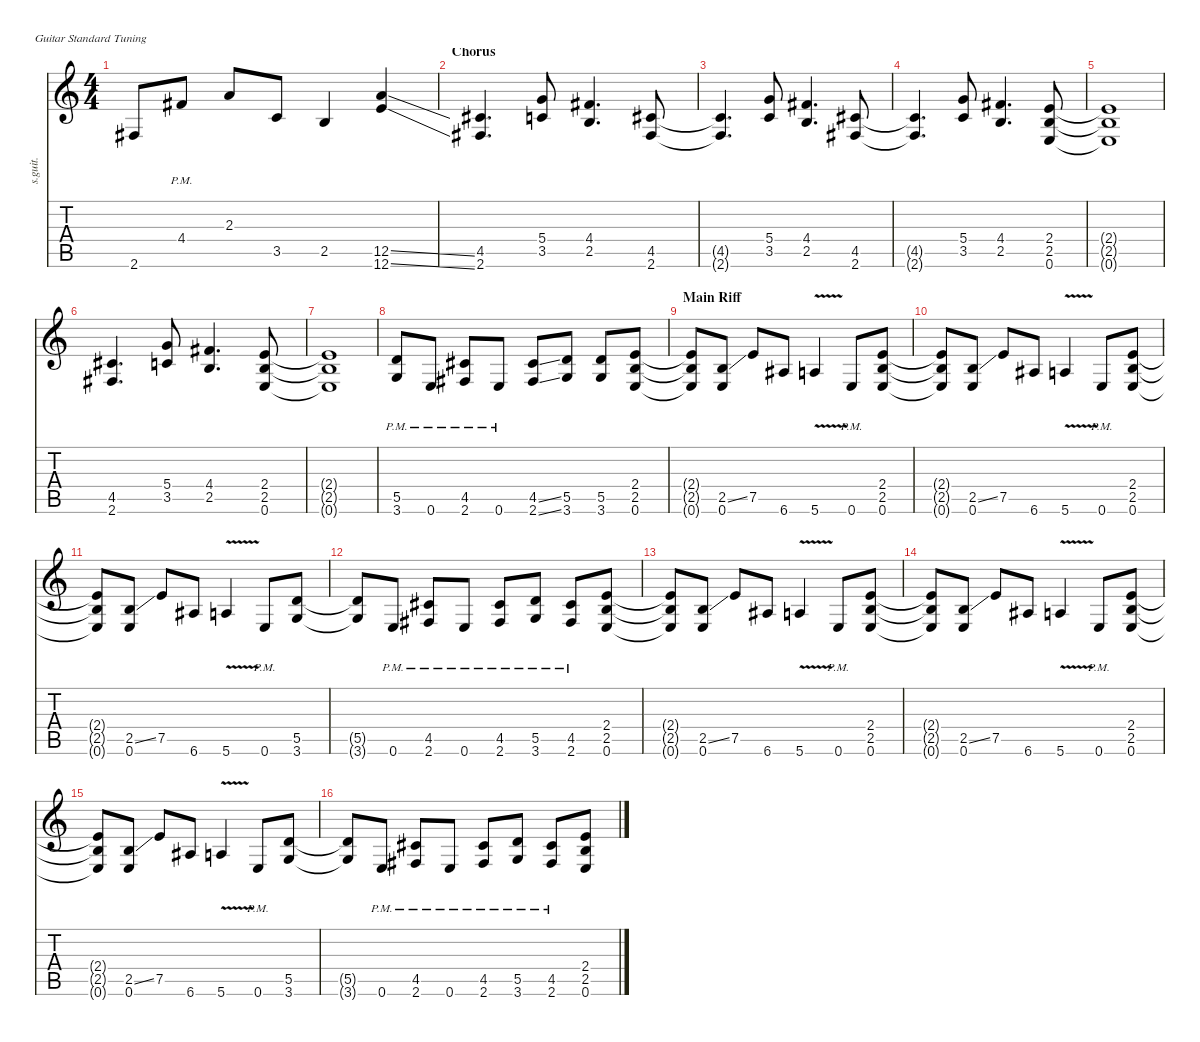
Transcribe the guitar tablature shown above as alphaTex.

\defaultSystemsLayout 4
\hideDynamics
\bracketExtendMode nobrackets
\track ("James Hetfield (Rhythm)" "s.guit.") {instrument distortionguitar}
\staff {score tabs}
\tuning (E4 B3 G3 D3 A2 E2)
\ts (4 4)
\tempo (124 hide)
\clef g2
\ks c
2.6{t acc #}.8{lyrics (0 "") lyrics (1 "") lyrics (2 "") lyrics (3 "") lyrics (4 "") dy f} 4.4{pm acc #}.8{lyrics (0 "") lyrics (1 "") lyrics (2 "") lyrics (3 "") lyrics (4 "")} 2.3.8{lyrics (0 "") lyrics (1 "") lyrics (2 "") lyrics (3 "") lyrics (4 "")} 3.5.8{lyrics (0 "") lyrics (1 "") lyrics (2 "") lyrics (3 "") lyrics (4 "")} 2.5.4{lyrics (0 "") lyrics (1 "") lyrics (2 "") lyrics (3 "") lyrics (4 "")} (12.5{ss} 12.6{ss}).4{lyrics (0 "") lyrics (1 "") lyrics (2 "") lyrics (3 "") lyrics (4 "")} |
\section ("" "Chorus")
(4.5{acc #} 2.6{acc #}).4{d lyrics (0 "") lyrics (1 "") lyrics (2 "") lyrics (3 "") lyrics (4 "")} (5.4 3.5).8{lyrics (0 "") lyrics (1 "") lyrics (2 "") lyrics (3 "") lyrics (4 "")} (4.4{acc #} 2.5).4{d lyrics (0 "") lyrics (1 "") lyrics (2 "") lyrics (3 "") lyrics (4 "")} (4.5{acc #} 2.6{acc #}).8{lyrics (0 "") lyrics (1 "") lyrics (2 "") lyrics (3 "") lyrics (4 "")} |
(4.5{t acc #} 2.6{t acc #}).4{d lyrics (0 "") lyrics (1 "") lyrics (2 "") lyrics (3 "") lyrics (4 "")} (5.4 3.5).8{lyrics (0 "") lyrics (1 "") lyrics (2 "") lyrics (3 "") lyrics (4 "")} (4.4{acc #} 2.5).4{d lyrics (0 "") lyrics (1 "") lyrics (2 "") lyrics (3 "") lyrics (4 "")} (4.5{acc #} 2.6{acc #}).8{lyrics (0 "") lyrics (1 "") lyrics (2 "") lyrics (3 "") lyrics (4 "")} |
(4.5{t acc #} 2.6{t acc #}).4{d lyrics (0 "") lyrics (1 "") lyrics (2 "") lyrics (3 "") lyrics (4 "")} (5.4 3.5).8{lyrics (0 "") lyrics (1 "") lyrics (2 "") lyrics (3 "") lyrics (4 "")} (4.4{acc #} 2.5).4{d lyrics (0 "") lyrics (1 "") lyrics (2 "") lyrics (3 "") lyrics (4 "")} (2.4 2.5 0.6).8{lyrics (0 "") lyrics (1 "") lyrics (2 "") lyrics (3 "") lyrics (4 "")} |
(2.4{t} 2.5{t} 0.6{t}).1{lyrics (0 "") lyrics (1 "") lyrics (2 "") lyrics (3 "") lyrics (4 "")} |
(4.5{acc #} 2.6{acc #}).4{d lyrics (0 "") lyrics (1 "") lyrics (2 "") lyrics (3 "") lyrics (4 "")} (5.4 3.5).8{lyrics (0 "") lyrics (1 "") lyrics (2 "") lyrics (3 "") lyrics (4 "")} (4.4{acc #} 2.5).4{d lyrics (0 "") lyrics (1 "") lyrics (2 "") lyrics (3 "") lyrics (4 "")} (2.4 2.5 0.6).8{lyrics (0 "") lyrics (1 "") lyrics (2 "") lyrics (3 "") lyrics (4 "")} |
(2.4{t} 2.5{t} 0.6{t}).1{lyrics (0 "") lyrics (1 "") lyrics (2 "") lyrics (3 "") lyrics (4 "")} |
(5.5{pm} 3.6{pm}).8{lyrics (0 "") lyrics (1 "") lyrics (2 "") lyrics (3 "") lyrics (4 "")} 0.6{pm}.8{lyrics (0 "") lyrics (1 "") lyrics (2 "") lyrics (3 "") lyrics (4 "")} (4.5{pm acc #} 2.6{pm acc #}).8{lyrics (0 "") lyrics (1 "") lyrics (2 "") lyrics (3 "") lyrics (4 "")} 0.6{pm}.8{lyrics (0 "") lyrics (1 "") lyrics (2 "") lyrics (3 "") lyrics (4 "")} (4.5{ss acc #} 2.6{ss acc #}).8{lyrics (0 "") lyrics (1 "") lyrics (2 "") lyrics (3 "") lyrics (4 "")} (5.5 3.6).8{lyrics (0 "") lyrics (1 "") lyrics (2 "") lyrics (3 "") lyrics (4 "")} (5.5 3.6).8{lyrics (0 "") lyrics (1 "") lyrics (2 "") lyrics (3 "") lyrics (4 "")} (2.4 2.5 0.6).8{lyrics (0 "") lyrics (1 "") lyrics (2 "") lyrics (3 "") lyrics (4 "")} |
\section ("" "Main Riff")
(2.4{t} 2.5{t} 0.6{t}).8{lyrics (0 "") lyrics (1 "") lyrics (2 "") lyrics (3 "") lyrics (4 "")} (2.5{ss} 0.6).8{lyrics (0 "") lyrics (1 "") lyrics (2 "") lyrics (3 "") lyrics (4 "")} 7.5.8{lyrics (0 "") lyrics (1 "") lyrics (2 "") lyrics (3 "") lyrics (4 "")} 6.6{acc #}.8{lyrics (0 "") lyrics (1 "") lyrics (2 "") lyrics (3 "") lyrics (4 "")} 5.6{v}.4{lyrics (0 "") lyrics (1 "") lyrics (2 "") lyrics (3 "") lyrics (4 "")} 0.6{pm}.8{lyrics (0 "") lyrics (1 "") lyrics (2 "") lyrics (3 "") lyrics (4 "")} (2.4 2.5 0.6).8{lyrics (0 "") lyrics (1 "") lyrics (2 "") lyrics (3 "") lyrics (4 "")} |
(2.4{t} 2.5{t} 0.6{t}).8{lyrics (0 "") lyrics (1 "") lyrics (2 "") lyrics (3 "") lyrics (4 "")} (2.5{ss} 0.6).8{lyrics (0 "") lyrics (1 "") lyrics (2 "") lyrics (3 "") lyrics (4 "")} 7.5.8{lyrics (0 "") lyrics (1 "") lyrics (2 "") lyrics (3 "") lyrics (4 "")} 6.6{acc #}.8{lyrics (0 "") lyrics (1 "") lyrics (2 "") lyrics (3 "") lyrics (4 "")} 5.6{v}.4{lyrics (0 "") lyrics (1 "") lyrics (2 "") lyrics (3 "") lyrics (4 "")} 0.6{pm}.8{lyrics (0 "") lyrics (1 "") lyrics (2 "") lyrics (3 "") lyrics (4 "")} (2.4 2.5 0.6).8{lyrics (0 "") lyrics (1 "") lyrics (2 "") lyrics (3 "") lyrics (4 "")} |
(2.4{t} 2.5{t} 0.6{t}).8{lyrics (0 "") lyrics (1 "") lyrics (2 "") lyrics (3 "") lyrics (4 "")} (2.5{ss} 0.6).8{lyrics (0 "") lyrics (1 "") lyrics (2 "") lyrics (3 "") lyrics (4 "")} 7.5.8{lyrics (0 "") lyrics (1 "") lyrics (2 "") lyrics (3 "") lyrics (4 "")} 6.6{acc #}.8{lyrics (0 "") lyrics (1 "") lyrics (2 "") lyrics (3 "") lyrics (4 "")} 5.6{v}.4{lyrics (0 "") lyrics (1 "") lyrics (2 "") lyrics (3 "") lyrics (4 "")} 0.6{pm}.8{lyrics (0 "") lyrics (1 "") lyrics (2 "") lyrics (3 "") lyrics (4 "")} (5.5 3.6).8{lyrics (0 "") lyrics (1 "") lyrics (2 "") lyrics (3 "") lyrics (4 "")} |
(5.5{t} 3.6{t}).8{lyrics (0 "") lyrics (1 "") lyrics (2 "") lyrics (3 "") lyrics (4 "")} 0.6{pm}.8{lyrics (0 "") lyrics (1 "") lyrics (2 "") lyrics (3 "") lyrics (4 "")} (4.5{pm acc #} 2.6{pm acc #}).8{lyrics (0 "") lyrics (1 "") lyrics (2 "") lyrics (3 "") lyrics (4 "")} 0.6{pm}.8{lyrics (0 "") lyrics (1 "") lyrics (2 "") lyrics (3 "") lyrics (4 "")} (4.5{pm acc #} 2.6{pm acc #}).8{lyrics (0 "") lyrics (1 "") lyrics (2 "") lyrics (3 "") lyrics (4 "")} (5.5{pm} 3.6{pm}).8{lyrics (0 "") lyrics (1 "") lyrics (2 "") lyrics (3 "") lyrics (4 "")} (4.5{pm acc #} 2.6{pm acc #}).8{lyrics (0 "") lyrics (1 "") lyrics (2 "") lyrics (3 "") lyrics (4 "")} (2.4 2.5 0.6).8{lyrics (0 "") lyrics (1 "") lyrics (2 "") lyrics (3 "") lyrics (4 "")} |
(2.4{t} 2.5{t} 0.6{t}).8{lyrics (0 "") lyrics (1 "") lyrics (2 "") lyrics (3 "") lyrics (4 "")} (2.5{ss} 0.6).8{lyrics (0 "") lyrics (1 "") lyrics (2 "") lyrics (3 "") lyrics (4 "")} 7.5.8{lyrics (0 "") lyrics (1 "") lyrics (2 "") lyrics (3 "") lyrics (4 "")} 6.6{acc #}.8{lyrics (0 "") lyrics (1 "") lyrics (2 "") lyrics (3 "") lyrics (4 "")} 5.6{v}.4{lyrics (0 "") lyrics (1 "") lyrics (2 "") lyrics (3 "") lyrics (4 "")} 0.6{pm}.8{lyrics (0 "") lyrics (1 "") lyrics (2 "") lyrics (3 "") lyrics (4 "")} (2.4 2.5 0.6).8{lyrics (0 "") lyrics (1 "") lyrics (2 "") lyrics (3 "") lyrics (4 "")} |
(2.4{t} 2.5{t} 0.6{t}).8{lyrics (0 "") lyrics (1 "") lyrics (2 "") lyrics (3 "") lyrics (4 "")} (2.5{ss} 0.6).8{lyrics (0 "") lyrics (1 "") lyrics (2 "") lyrics (3 "") lyrics (4 "")} 7.5.8{lyrics (0 "") lyrics (1 "") lyrics (2 "") lyrics (3 "") lyrics (4 "")} 6.6{acc #}.8{lyrics (0 "") lyrics (1 "") lyrics (2 "") lyrics (3 "") lyrics (4 "")} 5.6{v}.4{lyrics (0 "") lyrics (1 "") lyrics (2 "") lyrics (3 "") lyrics (4 "")} 0.6{pm}.8{lyrics (0 "") lyrics (1 "") lyrics (2 "") lyrics (3 "") lyrics (4 "")} (2.4 2.5 0.6).8{lyrics (0 "") lyrics (1 "") lyrics (2 "") lyrics (3 "") lyrics (4 "")} |
(2.4{t} 2.5{t} 0.6{t}).8{lyrics (0 "") lyrics (1 "") lyrics (2 "") lyrics (3 "") lyrics (4 "")} (2.5{ss} 0.6).8{lyrics (0 "") lyrics (1 "") lyrics (2 "") lyrics (3 "") lyrics (4 "")} 7.5.8{lyrics (0 "") lyrics (1 "") lyrics (2 "") lyrics (3 "") lyrics (4 "")} 6.6{acc #}.8{lyrics (0 "") lyrics (1 "") lyrics (2 "") lyrics (3 "") lyrics (4 "")} 5.6{v}.4{lyrics (0 "") lyrics (1 "") lyrics (2 "") lyrics (3 "") lyrics (4 "")} 0.6{pm}.8{lyrics (0 "") lyrics (1 "") lyrics (2 "") lyrics (3 "") lyrics (4 "")} (5.5 3.6).8{lyrics (0 "") lyrics (1 "") lyrics (2 "") lyrics (3 "") lyrics (4 "")} |
(5.5{t} 3.6{t}).8{lyrics (0 "") lyrics (1 "") lyrics (2 "") lyrics (3 "") lyrics (4 "")} 0.6{pm}.8{lyrics (0 "") lyrics (1 "") lyrics (2 "") lyrics (3 "") lyrics (4 "")} (4.5{pm acc #} 2.6{pm acc #}).8{lyrics (0 "") lyrics (1 "") lyrics (2 "") lyrics (3 "") lyrics (4 "")} 0.6{pm}.8{lyrics (0 "") lyrics (1 "") lyrics (2 "") lyrics (3 "") lyrics (4 "")} (4.5{pm acc #} 2.6{pm acc #}).8{lyrics (0 "") lyrics (1 "") lyrics (2 "") lyrics (3 "") lyrics (4 "")} (5.5{pm} 3.6{pm}).8{lyrics (0 "") lyrics (1 "") lyrics (2 "") lyrics (3 "") lyrics (4 "")} (4.5{pm acc #} 2.6{pm acc #}).8{lyrics (0 "") lyrics (1 "") lyrics (2 "") lyrics (3 "") lyrics (4 "")} (2.4 2.5 0.6).8{lyrics (0 "") lyrics (1 "") lyrics (2 "") lyrics (3 "") lyrics (4 "")}
